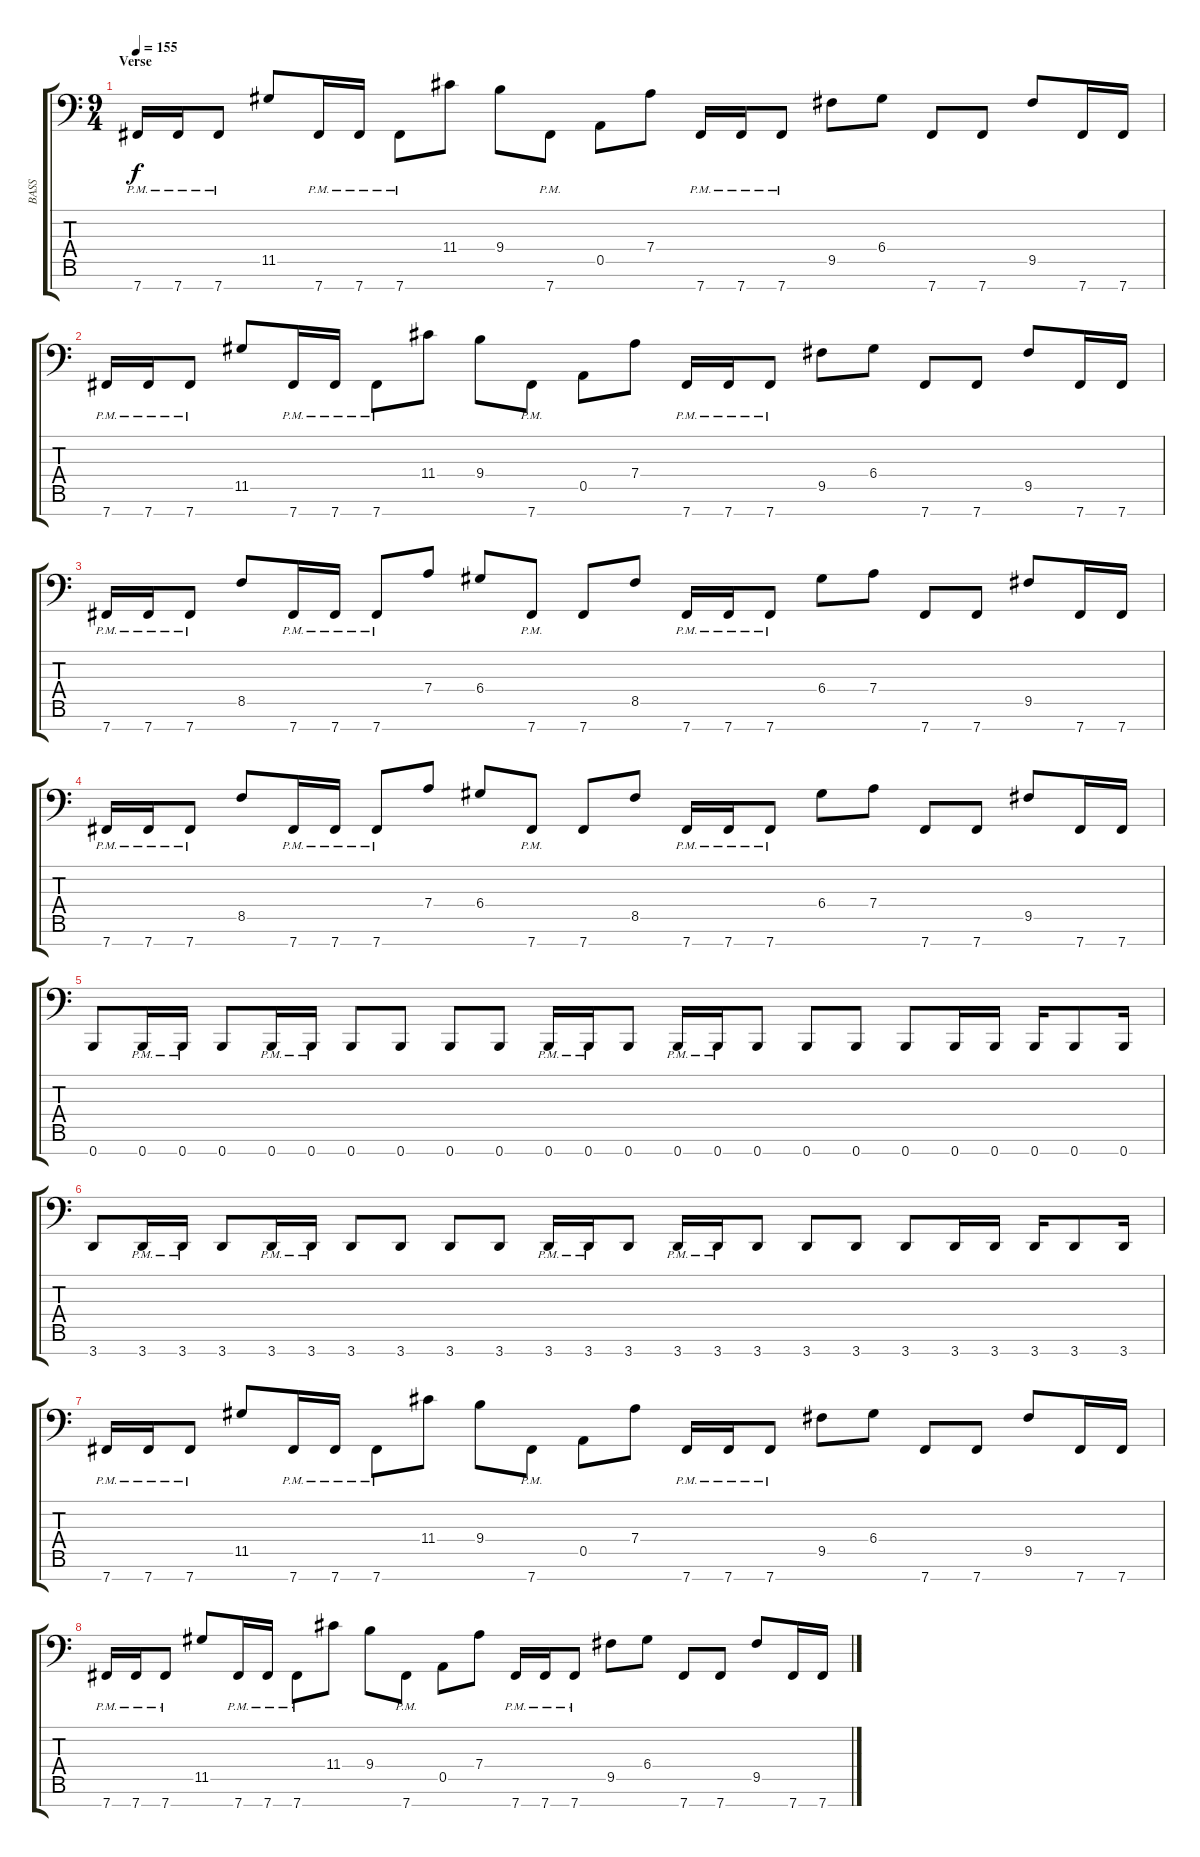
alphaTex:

\track ("BASS" "BASS") {instrument electricbassfinger}
\staff {score tabs}
\tuning (E3 B2 G2 D2 A1 D1 B0) {hide}
\ts (9 4)
\section ("" "Verse")
\tempo 155
\clef f4
\ks c
7.7{pm}.16{dy f} 7.7{pm}.16 7.7{pm}.8 11.5.8 7.7{pm}.16 7.7{pm}.16 7.7{pm}.8 11.4.8 9.4.8 7.7{pm}.8 0.5.8 7.4.8 7.7{pm}.16 7.7{pm}.16 7.7{pm}.8 9.5.8 6.4.8 7.7.8 7.7.8 9.5.8 7.7.16 7.7.16 |
7.7{pm}.16 7.7{pm}.16 7.7{pm}.8 11.5.8 7.7{pm}.16 7.7{pm}.16 7.7{pm}.8 11.4.8 9.4.8 7.7{pm}.8 0.5.8 7.4.8 7.7{pm}.16 7.7{pm}.16 7.7{pm}.8 9.5.8 6.4.8 7.7.8 7.7.8 9.5.8 7.7.16 7.7.16 |
7.7{pm}.16 7.7{pm}.16 7.7{pm}.8 8.5.8 7.7{pm}.16 7.7{pm}.16 7.7{pm}.8 7.4.8 6.4.8 7.7{pm}.8 7.7.8 8.5.8 7.7{pm}.16 7.7{pm}.16 7.7{pm}.8 6.4.8 7.4.8 7.7.8 7.7.8 9.5.8 7.7.16 7.7.16 |
7.7{pm}.16 7.7{pm}.16 7.7{pm}.8 8.5.8 7.7{pm}.16 7.7{pm}.16 7.7{pm}.8 7.4.8 6.4.8 7.7{pm}.8 7.7.8 8.5.8 7.7{pm}.16 7.7{pm}.16 7.7{pm}.8 6.4.8 7.4.8 7.7.8 7.7.8 9.5.8 7.7.16 7.7.16 |
0.7.8 0.7{pm}.16 0.7{pm}.16 0.7.8 0.7{pm}.16 0.7{pm}.16 0.7.8 0.7.8 0.7.8 0.7.8 0.7{pm}.16 0.7{pm}.16 0.7.8 0.7{pm}.16 0.7{pm}.16 0.7.8 0.7.8 0.7.8 0.7.8 0.7.16 0.7.16 0.7.16 0.7.8 0.7.16 |
3.7.8 3.7{pm}.16 3.7{pm}.16 3.7.8 3.7{pm}.16 3.7{pm}.16 3.7.8 3.7.8 3.7.8 3.7.8 3.7{pm}.16 3.7{pm}.16 3.7.8 3.7{pm}.16 3.7{pm}.16 3.7.8 3.7.8 3.7.8 3.7.8 3.7.16 3.7.16 3.7.16 3.7.8 3.7.16 |
7.7{pm}.16 7.7{pm}.16 7.7{pm}.8 11.5.8 7.7{pm}.16 7.7{pm}.16 7.7{pm}.8 11.4.8 9.4.8 7.7{pm}.8 0.5.8 7.4.8 7.7{pm}.16 7.7{pm}.16 7.7{pm}.8 9.5.8 6.4.8 7.7.8 7.7.8 9.5.8 7.7.16 7.7.16 |
7.7{pm}.16 7.7{pm}.16 7.7{pm}.8 11.5.8 7.7{pm}.16 7.7{pm}.16 7.7{pm}.8 11.4.8 9.4.8 7.7{pm}.8 0.5.8 7.4.8 7.7{pm}.16 7.7{pm}.16 7.7{pm}.8 9.5.8 6.4.8 7.7.8 7.7.8 9.5.8 7.7.16 7.7.16
